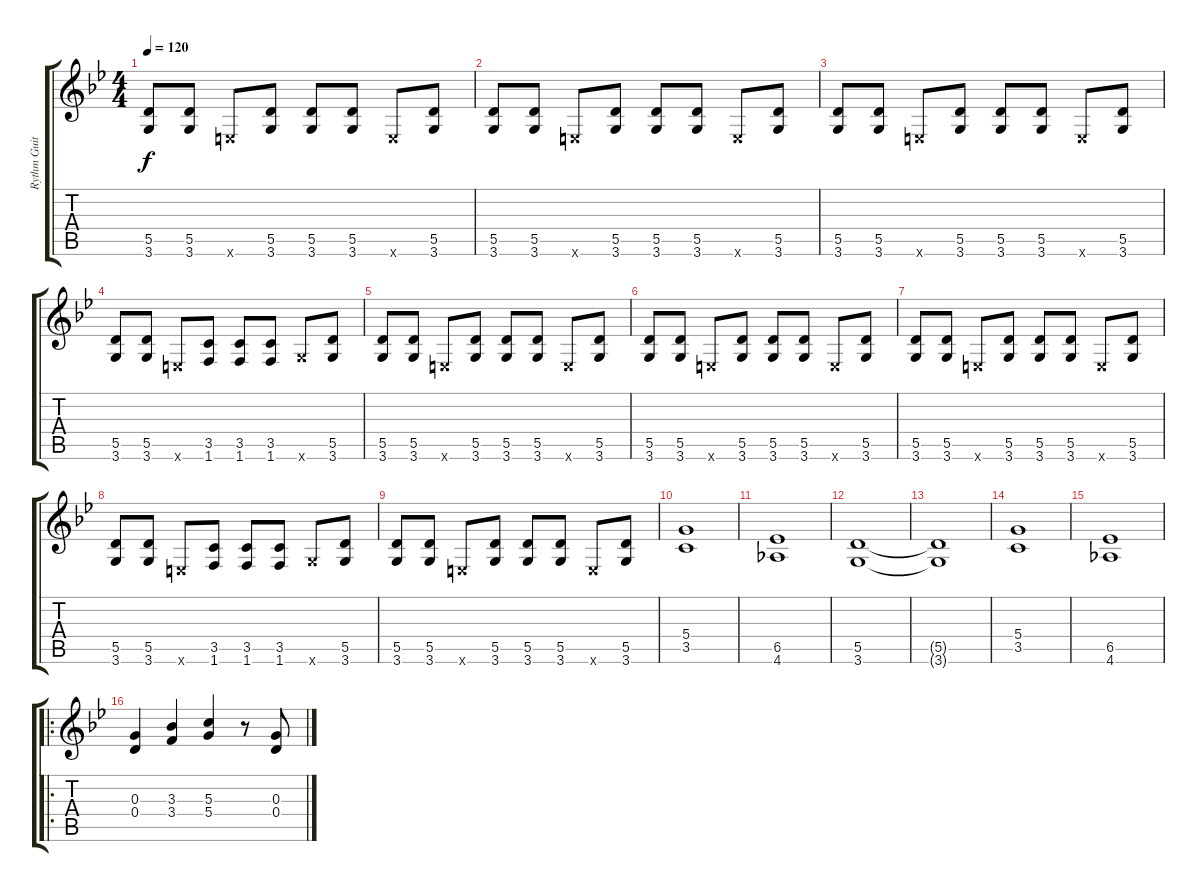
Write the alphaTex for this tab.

\track ("Rythm Guitar" "Rythm Guit") {instrument distortionguitar}
\staff {score tabs}
\tuning (E4 B3 G3 D3 A2 E2) {hide}
\ts (4 4)
\tempo 120
\clef g2
\ks bb
(5.5 3.6).8{dy f} (5.5 3.6).8 0.6{x}.8 (5.5 3.6).8 (5.5 3.6).8 (5.5 3.6).8 0.6{x}.8 (5.5 3.6).8 |
(5.5 3.6).8 (5.5 3.6).8 0.6{x}.8 (5.5 3.6).8 (5.5 3.6).8 (5.5 3.6).8 0.6{x}.8 (5.5 3.6).8 |
(5.5 3.6).8 (5.5 3.6).8 0.6{x}.8 (5.5 3.6).8 (5.5 3.6).8 (5.5 3.6).8 0.6{x}.8 (5.5 3.6).8 |
(5.5 3.6).8 (5.5 3.6).8 0.6{x}.8 (3.5 1.6).8 (3.5 1.6).8 (3.5 1.6).8 3.6{x}.8 (5.5 3.6).8 |
(5.5 3.6).8 (5.5 3.6).8 0.6{x}.8 (5.5 3.6).8 (5.5 3.6).8 (5.5 3.6).8 0.6{x}.8 (5.5 3.6).8 |
(5.5 3.6).8 (5.5 3.6).8 0.6{x}.8 (5.5 3.6).8 (5.5 3.6).8 (5.5 3.6).8 0.6{x}.8 (5.5 3.6).8 |
(5.5 3.6).8 (5.5 3.6).8 0.6{x}.8 (5.5 3.6).8 (5.5 3.6).8 (5.5 3.6).8 0.6{x}.8 (5.5 3.6).8 |
(5.5 3.6).8 (5.5 3.6).8 0.6{x}.8 (3.5 1.6).8 (3.5 1.6).8 (3.5 1.6).8 3.6{x}.8 (5.5 3.6).8 |
(5.5 3.6).8 (5.5 3.6).8 0.6{x}.8 (5.5 3.6).8 (5.5 3.6).8 (5.5 3.6).8 0.6{x}.8 (5.5 3.6).8 |
(5.4 3.5).1 |
(6.5 4.6).1 |
(5.5 3.6).1 |
(5.5{t} 3.6{t}).1 |
(5.4 3.5).1 |
(6.5 4.6).1 |
\ro
(0.3 0.4).4 (3.3 3.4).4 (5.3 5.4).4 r.8 (0.3 0.4).8
